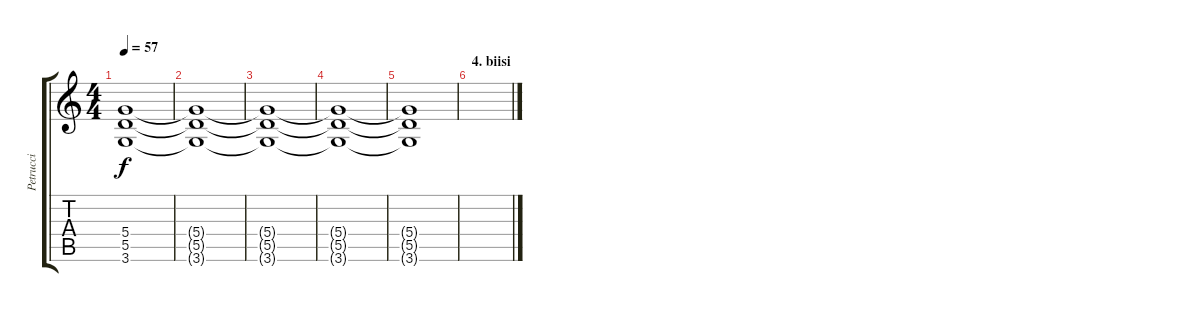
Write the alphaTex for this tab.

\track ("Petrucci" "Petrucci") {instrument distortionguitar}
\staff {score tabs}
\tuning (E4 B3 G3 D3 A2 E2) {hide}
\ts (4 4)
\tempo 57
\clef g2
\ks c
(5.4 5.5 3.6).1{dy f volume 0} |
(5.4{t} 5.5{t} 3.6{t}).1 |
(5.4{t} 5.5{t} 3.6{t}).1 |
(5.4{t} 5.5{t} 3.6{t}).1 |
(5.4{t} 5.5{t} 3.6{t}).1 |
\section ("" "4. biisi")
